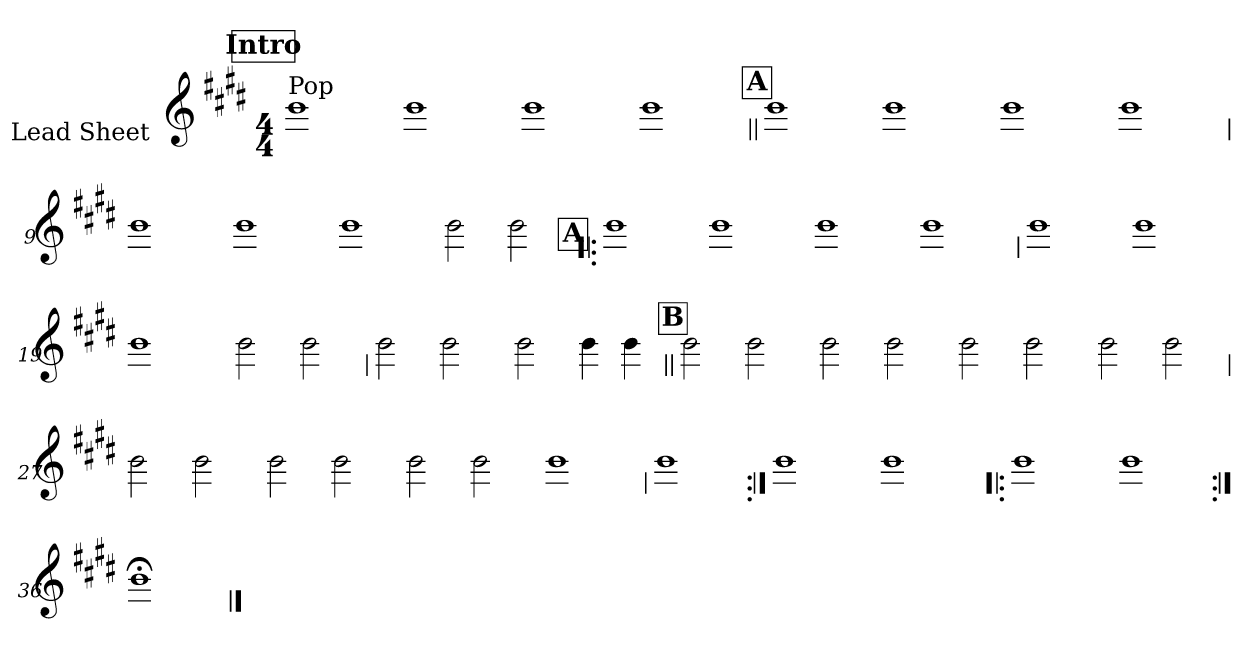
**kern
*part1
*staff1
*I"Lead Sheet
*stria0
*clefG2
*k[f#c#g#d#]
*E:
*M4/4
*MM88
!!LO:REH:place=s1:a:t=Intro
=1||
!LO:TX:a:t=Pop
1b
=2-
1b
=3-
1b
=4-
1b
!!LO:LB:g=z
!!LO:REH:place=s1:a:t=A
=5||
1b
=6-
1b
=7-
1b
=8-
1b
!!LO:LB:g=z
=9
1b
=10-
1b
=11-
1b
=12-
2b
2b
!!LO:LB:g=z
!!LO:REH:place=s1:a:t=A
=13!|:
1b
=14-
1b
=15-
1b
=16-
1b
!!LO:LB:g=z
=17
1b
=18-
1b
=19-
1b
=20-
2b
2b
!!LO:LB:g=z
=21
2b
2b
=22-
2b
4b
4b
!!LO:LB:g=z
!!LO:REH:place=s1:a:t=B
=23||
2b
2b
=24-
2b
2b
=25-
2b
2b
=26-
2b
2b
!!LO:LB:g=z
=27
2b
2b
=28-
2b
2b
=29-
2b
2b
=30-
1b
!!LO:LB:g=z
=31
1b
=32:|!
1b
=33-
1b
!!LO:LB:g=z
=34!|:
1b
=35-
1b
=36:|!
1b;
==
*-
